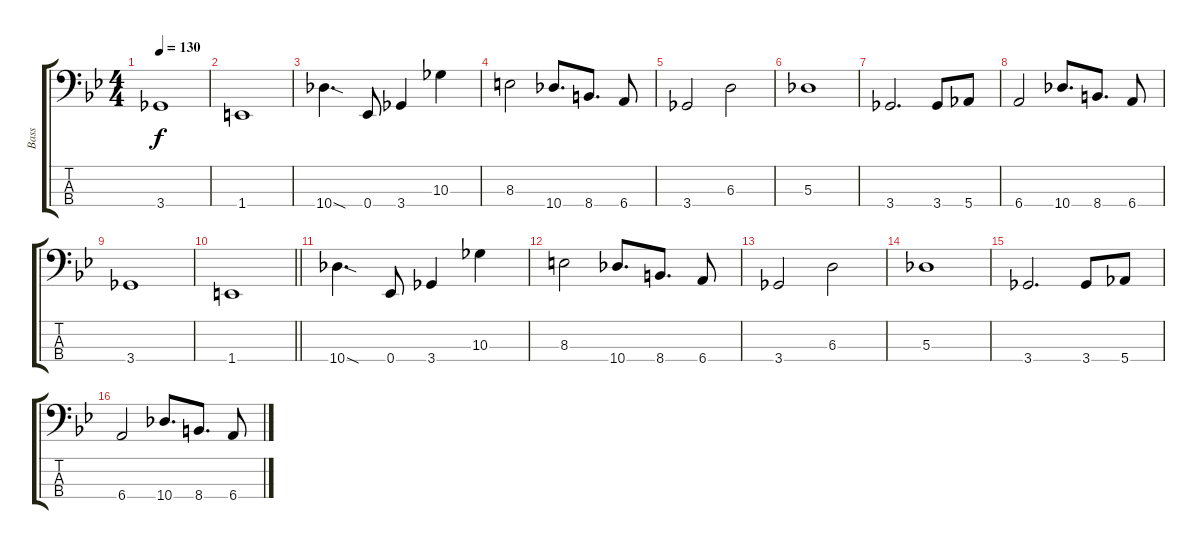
\track ("Bass" "Bass") {instrument electricbassfinger}
\staff {score tabs}
\tuning (Gb2 Db2 Ab1 Eb1) {hide}
\ts (4 4)
\tempo 130
\clef f4
\ks bb
3.4.1{dy f} |
1.4.1 |
10.4{sod}.4{d} 0.4.8 3.4.4 10.3.4 |
8.3.2 10.4.8{d} 8.4.8{d} 6.4.8 |
3.4.2 6.3.2 |
5.3.1 |
3.4.2{d} 3.4.8 5.4.8 |
6.4.2 10.4.8{d} 8.4.8{d} 6.4.8 |
3.4.1 |
\barLineRight lightlight
1.4.1 |
10.4{sod}.4{d} 0.4.8 3.4.4 10.3.4 |
8.3.2 10.4.8{d} 8.4.8{d} 6.4.8 |
3.4.2 6.3.2 |
5.3.1 |
3.4.2{d} 3.4.8 5.4.8 |
6.4.2 10.4.8{d} 8.4.8{d} 6.4.8
